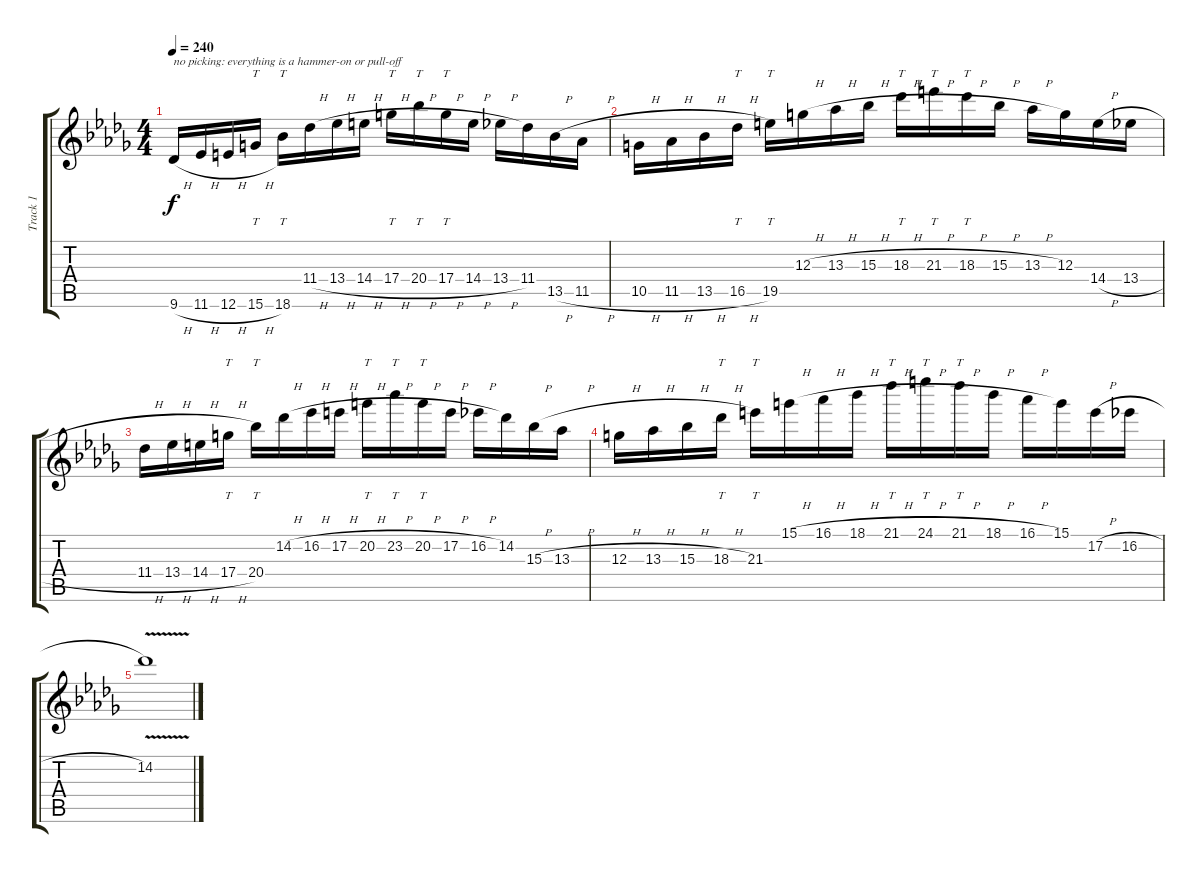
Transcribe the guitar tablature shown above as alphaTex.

\track ("Track 1" "Track 1") {instrument distortionguitar}
\staff {score tabs}
\tuning (E4 B3 G3 D3 A2 E2) {hide}
\ts (4 4)
\tempo 240
\clef g2
\ks db
9.6{h}.16{txt "no picking: everything is a hammer-on or pull-off" dy f instrument distortionguitar} 11.6{h}.16 12.6{h}.16 15.6{h}.16{tt} 18.6.16{tt} 11.4{h}.16 13.4{h}.16 14.4{h}.16 17.4{h}.16{tt} 20.4{h}.16{tt} 17.4{h}.16{tt} 14.4{h}.16 13.4{h}.16 11.4.16 13.5{h}.16 11.5{h}.16 |
10.5{h}.16 11.5{h}.16 13.5{h}.16 16.5{h}.16{tt} 19.5.16{tt} 12.3{h}.16 13.3{h}.16 15.3{h}.16 18.3{h}.16{tt} 21.3{h}.16{tt} 18.3{h}.16{tt} 15.3{h}.16 13.3{h}.16 12.3.16 14.4{h}.16 13.4{h}.16 |
11.4{h}.16 13.4{h}.16 14.4{h}.16 17.4{h}.16{tt} 20.4.16{tt} 14.2{h}.16 16.2{h}.16 17.2{h}.16 20.2{h}.16{tt} 23.2{h}.16{tt} 20.2{h}.16{tt} 17.2{h}.16 16.2{h}.16 14.2.16 15.3{h}.16 13.3{h}.16 |
12.3{h}.16 13.3{h}.16 15.3{h}.16 18.3{h}.16{tt} 21.3.16{tt} 15.1{h}.16 16.1{h}.16 18.1{h}.16 21.1{h}.16{tt} 24.1{h}.16{tt} 21.1{h}.16{tt} 18.1{h}.16 16.1{h}.16 15.1.16 17.2{h}.16 16.2{h}.16 |
14.2{v}.1
